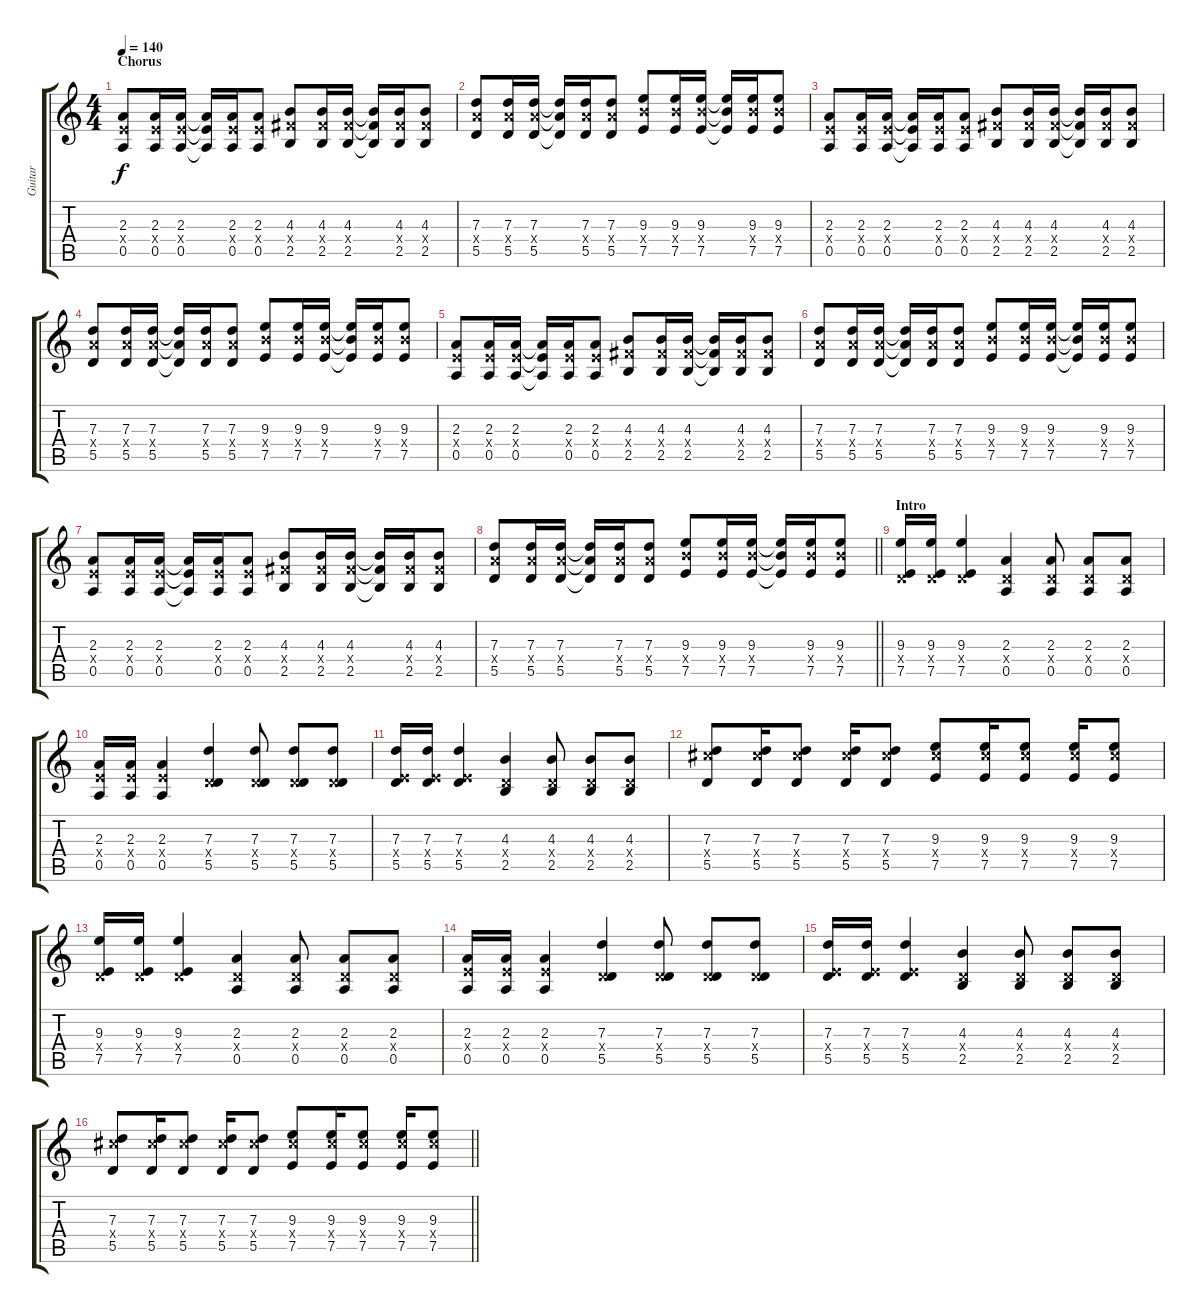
\track ("Guitar" "Guitar") {instrument acousticguitarsteel}
\staff {score tabs}
\tuning (E4 B3 G3 D3 A2 E2) {hide}
\ts (4 4)
\section ("" "Chorus")
\tempo 140
\clef g2
\ks c
(2.3 2.4{x} 0.5).8{dy f} (2.3 2.4{x} 0.5).16 (2.3 2.4{x} 0.5).16 (2.3{t} 2.4{t} 0.5{t}).16 (2.3 2.4{x} 0.5).16 (2.3 2.4{x} 0.5).8 (4.3 4.4{x} 2.5).8 (4.3 4.4{x} 2.5).16 (4.3 4.4{x} 2.5).16 (4.3{t} 4.4{t} 2.5{t}).16 (4.3 4.4{x} 2.5).16 (4.3 4.4{x} 2.5).8 |
(7.3 7.4{x} 5.5).8 (7.3 7.4{x} 5.5).16 (7.3 7.4{x} 5.5).16 (7.3{t} 7.4{t} 5.5{t}).16 (7.3 7.4{x} 5.5).16 (7.3 7.4{x} 5.5).8 (9.3 9.4{x} 7.5).8 (9.3 9.4{x} 7.5).16 (9.3 9.4{x} 7.5).16 (9.3{t} 9.4{t} 7.5{t}).16 (9.3 9.4{x} 7.5).16 (9.3 9.4{x} 7.5).8 |
(2.3 2.4{x} 0.5).8 (2.3 2.4{x} 0.5).16 (2.3 2.4{x} 0.5).16 (2.3{t} 2.4{t} 0.5{t}).16 (2.3 2.4{x} 0.5).16 (2.3 2.4{x} 0.5).8 (4.3 4.4{x} 2.5).8 (4.3 4.4{x} 2.5).16 (4.3 4.4{x} 2.5).16 (4.3{t} 4.4{t} 2.5{t}).16 (4.3 4.4{x} 2.5).16 (4.3 4.4{x} 2.5).8 |
(7.3 7.4{x} 5.5).8 (7.3 7.4{x} 5.5).16 (7.3 7.4{x} 5.5).16 (7.3{t} 7.4{t} 5.5{t}).16 (7.3 7.4{x} 5.5).16 (7.3 7.4{x} 5.5).8 (9.3 9.4{x} 7.5).8 (9.3 9.4{x} 7.5).16 (9.3 9.4{x} 7.5).16 (9.3{t} 9.4{t} 7.5{t}).16 (9.3 9.4{x} 7.5).16 (9.3 9.4{x} 7.5).8 |
(2.3 2.4{x} 0.5).8 (2.3 2.4{x} 0.5).16 (2.3 2.4{x} 0.5).16 (2.3{t} 2.4{t} 0.5{t}).16 (2.3 2.4{x} 0.5).16 (2.3 2.4{x} 0.5).8 (4.3 4.4{x} 2.5).8 (4.3 4.4{x} 2.5).16 (4.3 4.4{x} 2.5).16 (4.3{t} 4.4{t} 2.5{t}).16 (4.3 4.4{x} 2.5).16 (4.3 4.4{x} 2.5).8 |
(7.3 7.4{x} 5.5).8 (7.3 7.4{x} 5.5).16 (7.3 7.4{x} 5.5).16 (7.3{t} 7.4{t} 5.5{t}).16 (7.3 7.4{x} 5.5).16 (7.3 7.4{x} 5.5).8 (9.3 9.4{x} 7.5).8 (9.3 9.4{x} 7.5).16 (9.3 9.4{x} 7.5).16 (9.3{t} 9.4{t} 7.5{t}).16 (9.3 9.4{x} 7.5).16 (9.3 9.4{x} 7.5).8 |
(2.3 2.4{x} 0.5).8 (2.3 2.4{x} 0.5).16 (2.3 2.4{x} 0.5).16 (2.3{t} 2.4{t} 0.5{t}).16 (2.3 2.4{x} 0.5).16 (2.3 2.4{x} 0.5).8 (4.3 4.4{x} 2.5).8 (4.3 4.4{x} 2.5).16 (4.3 4.4{x} 2.5).16 (4.3{t} 4.4{t} 2.5{t}).16 (4.3 4.4{x} 2.5).16 (4.3 4.4{x} 2.5).8 |
\barLineRight lightlight
(7.3 7.4{x} 5.5).8 (7.3 7.4{x} 5.5).16 (7.3 7.4{x} 5.5).16 (7.3{t} 7.4{t} 5.5{t}).16 (7.3 7.4{x} 5.5).16 (7.3 7.4{x} 5.5).8 (9.3 9.4{x} 7.5).8 (9.3 9.4{x} 7.5).16 (9.3 9.4{x} 7.5).16 (9.3{t} 9.4{t} 7.5{t}).16 (9.3 9.4{x} 7.5).16 (9.3 9.4{x} 7.5).8 |
\section ("" "Intro")
(9.3 0.4{x} 7.5).16 (9.3 0.4{x} 7.5).16 (9.3 0.4{x} 7.5).4 (2.3 0.4{x} 0.5).4 (2.3 0.4{x} 0.5).8 (2.3 0.4{x} 0.5).8 (2.3 0.4{x} 0.5).8 |
(2.3 2.4{x} 0.5).16 (2.3 2.4{x} 0.5).16 (2.3 2.4{x} 0.5).4 (7.3 0.4{x} 5.5).4 (7.3 0.4{x} 5.5).8 (7.3 0.4{x} 5.5).8 (7.3 0.4{x} 5.5).8 |
(7.3 2.4{x} 5.5).16 (7.3 2.4{x} 5.5).16 (7.3 2.4{x} 5.5).4 (4.3 0.4{x} 2.5).4 (4.3 0.4{x} 2.5).8 (4.3 0.4{x} 2.5).8 (4.3 0.4{x} 2.5).8 |
(7.3 11.4{x} 5.5).8 (7.3 11.4{x} 5.5).16 (7.3 11.4{x} 5.5).8 (7.3 11.4{x} 5.5).16 (7.3 11.4{x} 5.5).8 (9.3 11.4{x} 7.5).8 (9.3 11.4{x} 7.5).16 (9.3 11.4{x} 7.5).8 (9.3 11.4{x} 7.5).16 (9.3 11.4{x} 7.5).8 |
(9.3 0.4{x} 7.5).16 (9.3 0.4{x} 7.5).16 (9.3 0.4{x} 7.5).4 (2.3 0.4{x} 0.5).4 (2.3 0.4{x} 0.5).8 (2.3 0.4{x} 0.5).8 (2.3 0.4{x} 0.5).8 |
(2.3 2.4{x} 0.5).16 (2.3 2.4{x} 0.5).16 (2.3 2.4{x} 0.5).4 (7.3 0.4{x} 5.5).4 (7.3 0.4{x} 5.5).8 (7.3 0.4{x} 5.5).8 (7.3 0.4{x} 5.5).8 |
(7.3 2.4{x} 5.5).16 (7.3 2.4{x} 5.5).16 (7.3 2.4{x} 5.5).4 (4.3 0.4{x} 2.5).4 (4.3 0.4{x} 2.5).8 (4.3 0.4{x} 2.5).8 (4.3 0.4{x} 2.5).8 |
\barLineRight lightlight
(7.3 11.4{x} 5.5).8 (7.3 11.4{x} 5.5).16 (7.3 11.4{x} 5.5).8 (7.3 11.4{x} 5.5).16 (7.3 11.4{x} 5.5).8 (9.3 11.4{x} 7.5).8 (9.3 11.4{x} 7.5).16 (9.3 11.4{x} 7.5).8 (9.3 11.4{x} 7.5).16 (9.3 11.4{x} 7.5).8
